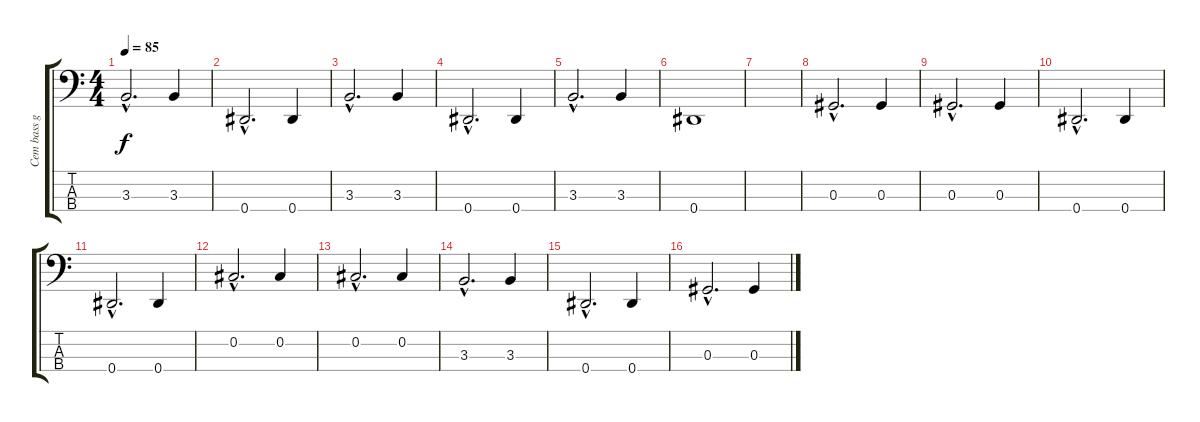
\track ("Cem bass gitar" "Cem bass g") {instrument electricbassfinger}
\staff {score tabs}
\tuning (Gb2 Db2 Ab1 Eb1) {hide}
\ts (4 4)
\tempo 85
\clef f4
\ks c
3.3{hac}.2{d dy f} 3.3.4 |
0.4{hac}.2{d} 0.4.4 |
3.3{hac}.2{d} 3.3.4 |
0.4{hac}.2{d} 0.4.4 |
3.3{hac}.2{d} 3.3.4 |
0.4.1 |
|
0.3{hac}.2{d} 0.3.4 |
0.3{hac}.2{d} 0.3.4 |
0.4{hac}.2{d} 0.4.4 |
0.4{hac}.2{d} 0.4.4 |
0.2{hac}.2{d} 0.2.4 |
0.2{hac}.2{d} 0.2.4 |
3.3{hac}.2{d} 3.3.4 |
0.4{hac}.2{d} 0.4.4 |
0.3{hac}.2{d} 0.3.4
